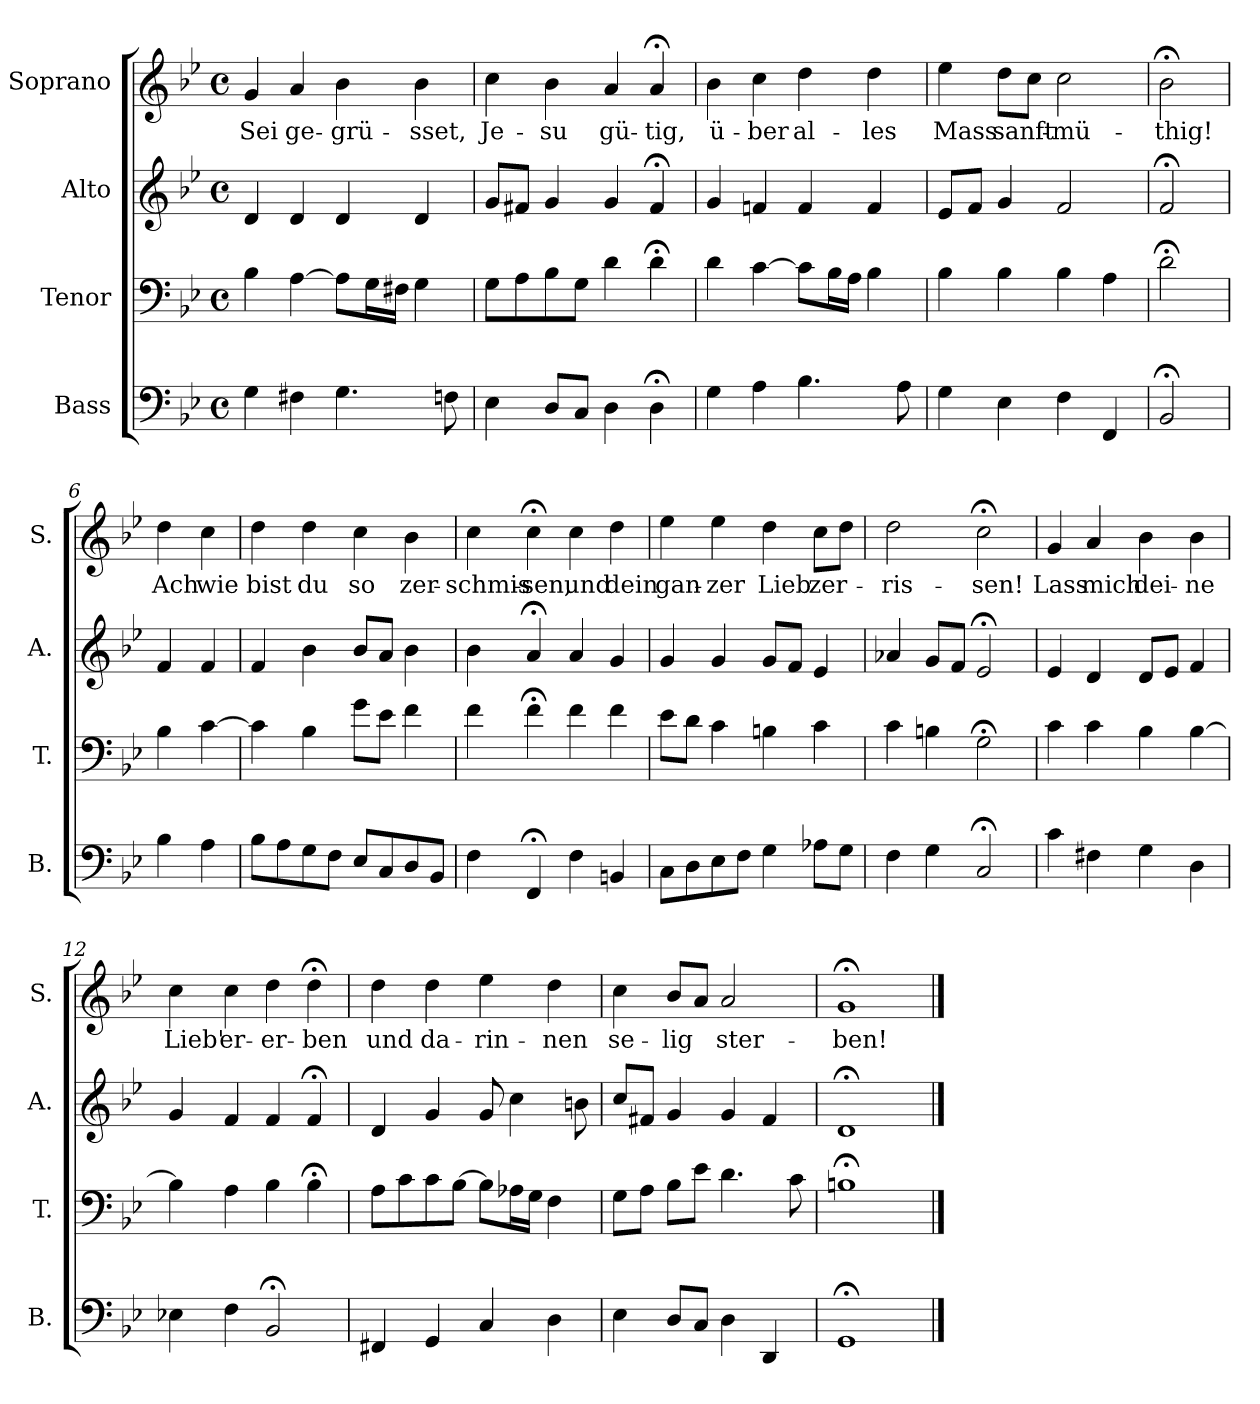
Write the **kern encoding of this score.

**kern	**kern	**kern	**kern	**text
*part4	*part3	*part2	*part1	*part1
*staff4	*staff3	*staff2	*staff1	*staff1
*I"Bass	*I"Tenor	*I"Alto	*I"Soprano	*
*I'B.	*I'T.	*I'A.	*I'S.	*
*clefF4	*clefF4	*clefG2	*clefG2	*
*k[b-e-]	*k[b-e-]	*k[b-e-]	*k[b-e-]	*
*B-:	*B-:	*B-:	*g:	*
*M4/4	*M4/4	*M4/4	*M4/4	*
*met(c)	*met(c)	*met(c)	*met(c)	*
=1	=1	=1	=1	=1
!	!	!	!	!LO:LY:b
4G\	4B-\	4d/	4g/	Sei
!	!	!	!	!LO:LY:b
4F#X\	[4A\	4d/	4a/	ge-
!	!	!	!	!LO:LY:b
4.G\	8A\L]	4d/	4b-\	-grü-
.	16G\L	.	.	.
.	16F#X\JJ	.	.	.
!	!	!	!	!LO:LY:b
.	4G\	4d/	4b-\	-sset,
8Fn\	.	.	.	.
=2	=2	=2	=2	=2
!	!	!	!	!LO:LY:b
4E-\	8G\L	8g/L	4cc\	Je-
.	8A\	8f#X/J	.	.
!	!	!	!	!LO:LY:b
8D/L	8B-\	4g/	4b-\	-su
8C/J	8G\J	.	.	.
!	!	!	!	!LO:LY:b
4D\	4d\	4g/	4a/	gü-
!	!	!	!	!LO:LY:b
4D;<\	4d;<\	4f#;</	4a;</	-tig,
=3	=3	=3	=3	=3
!	!	!	!	!LO:LY:b
4G\	4d\	4g/	4b-\	ü-
!	!	!	!	!LO:LY:b
4A\	[4c\	4fn/	4cc\	-ber
!	!	!	!	!LO:LY:b
4.B-\	8c\L]	4f/	4dd\	al-
.	16B-\L	.	.	.
.	16A\JJ	.	.	.
!	!	!	!	!LO:LY:b
.	4B-\	4f/	4dd\	-les
8A\	.	.	.	.
=4	=4	=4	=4	=4
!	!	!	!	!LO:LY:b
4G\	4B-\	8e-/L	4ee-\	Mass
.	.	8f/J	.	.
!	!	!	!	!LO:LY:b
4E-\	4B-\	4g/	8dd\L	sanft-
.	.	.	8cc\J	.
!	!	!	!	!LO:LY:b
4F\	4B-\	2f/	2cc\	-mü-
4FF/	4A\	.	.	.
=5	=5	=5	=5	=5
!	!	!	!	!LO:LY:b
2BB-;</	2d;<\	2f;</	2b-;<\	-thig!
!!LO:LB:g=z
=6	=6	=6	=6	=6
!	!	!	!	!LO:LY:b
4B-\	4B-\	4f/	4dd\	Ach
!	!	!	!	!LO:LY:b
4A\	[4c\	4f/	4cc\	wie
=7	=7	=7	=7	=7
!	!	!	!	!LO:LY:b
8B-\L	4c\]	4f/	4dd\	bist
8A\	.	.	.	.
!	!	!	!	!LO:LY:b
8G\	4B-\	4b-\	4dd\	du
8F\J	.	.	.	.
!	!	!	!	!LO:LY:b
8E-/L	8g\L	8b-/L	4cc\	so
8C/	8e-\J	8a/J	.	.
!	!	!	!	!LO:LY:b
8D/	4f\	4b-\	4b-\	zer-
8BB-/J	.	.	.	.
=8	=8	=8	=8	=8
!	!	!	!	!LO:LY:b
4F\	4f\	4b-\	4cc\	-schmis-
!	!	!	!	!LO:LY:b
4FF;</	4f;<\	4a;</	4cc;<\	-sen,
!	!	!	!	!LO:LY:b
4F\	4f\	4a/	4cc\	und
!	!	!	!	!LO:LY:b
4BBn/	4f\	4g/	4dd\	dein
=9	=9	=9	=9	=9
!	!	!	!	!LO:LY:b
8C\L	8e-\L	4g/	4ee-\	gan-
8D\	8d\J	.	.	.
!	!	!	!	!LO:LY:b
8E-\	4c\	4g/	4ee-\	-zer
8F\J	.	.	.	.
!	!	!	!	!LO:LY:b
4G\	4Bn\	8g/L	4dd\	Lieb
.	.	8f/J	.	.
!	!	!	!	!LO:LY:b
8A-X\L	4c\	4e-/	8cc\L	zer-
8G\J	.	.	8dd\J	.
=10	=10	=10	=10	=10
!	!	!	!	!LO:LY:b
4F\	4c\	4a-X/	2dd\	-ris-
4G\	4Bn\	8g/L	.	.
.	.	8f/J	.	.
!	!	!	!	!LO:LY:b
2C;</	2G;<\	2e-;</	2cc;<\	-sen!
!!LO:PB:g=z
=11	=11	=11	=11	=11
!	!	!	!	!LO:LY:b
4c\	4c\	4e-/	4g/	Lass
!	!	!	!	!LO:LY:b
4F#X\	4c\	4d/	4a/	mich
!	!	!	!	!LO:LY:b
4G\	4B-\	8d/L	4b-\	dei-
.	.	8e-/J	.	.
!	!	!	!	!LO:LY:b
4D\	[4B-\	4f/	4b-\	-ne
=12	=12	=12	=12	=12
!	!	!	!	!LO:LY:b
4E-X\	4B-\]	4g/	4cc\	Lieb'
!	!	!	!	!LO:LY:b
4F\	4A\	4f/	4cc\	er-
!	!	!	!	!LO:LY:b
2BB-;</	4B-\	4f/	4dd\	-er-
!	!	!	!	!LO:LY:b
.	4B-;<\	4f;</	4dd;<\	-ben
=13	=13	=13	=13	=13
!	!	!	!	!LO:LY:b
4FF#X/	8A\L	4d/	4dd\	und
.	8c\	.	.	.
!	!	!	!	!LO:LY:b
4GG/	8c\	4g/	4dd\	da-
.	[8B-\J	.	.	.
!	!	!	!	!LO:LY:b
4C/	8B-\L]	8g/	4ee-\	-rin-
.	16A-X\L	4cc\	.	.
.	16G\JJ	.	.	.
!	!	!	!	!LO:LY:b
4D\	4F\	.	4dd\	-nen
.	.	8bn\	.	.
=14	=14	=14	=14	=14
!	!	!	!	!LO:LY:b
4E-\	8G\L	8cc/L	4cc\	se-
.	8A\J	8f#X/J	.	.
!	!	!	!	!LO:LY:b
8D/L	8B-\L	4g/	8b-/L	-lig
8C/J	8e-\J	.	8a/J	.
!	!	!	!	!LO:LY:b
4D\	4.d\	4g/	2a/	ster-
4DD/	.	4f#/	.	.
.	8c\	.	.	.
=15	=15	=15	=15	=15
!	!	!	!	!LO:LY:b
1GG;<	1Bn;<	1d;<	1g;<	-ben!
==	==	==	==	==
*-	*-	*-	*-	*-
